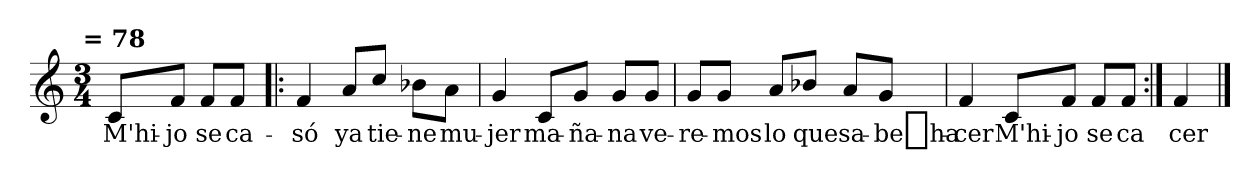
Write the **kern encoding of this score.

**kern	**text
*part1	*part1
*staff1	*staff1
*clefG2	*
*k[]	*
!!LO:TX:omd:t= = 78
*M3/4	*
*MM78	*
=1	=1
8c/L	M'hi-
8f/J	-jo
8f/L	se
8f/J	ca-
=2!|:	=2!|:
4f/	-só
8a/L	ya
8cc/J	tie-
8b-X\L	-ne
8a\J	mu-
=3	=3
4g/	-jer
8c/L	ma-
8g/J	-ña-
8g/L	-na
8g/J	ve-
=4	=4
8g/L	-re-
8g/J	-mos
8a/L	lo
8b-X/J	que
8a/L	sa-
8g/J	-be_ha-
=5	=5
4f/	-cer
8c/L	M'hi-
8f/J	-jo
8f/L	se
8f/J	ca
=6:|!	=6:|!
4f/	-cer
==	==
*-	*-
